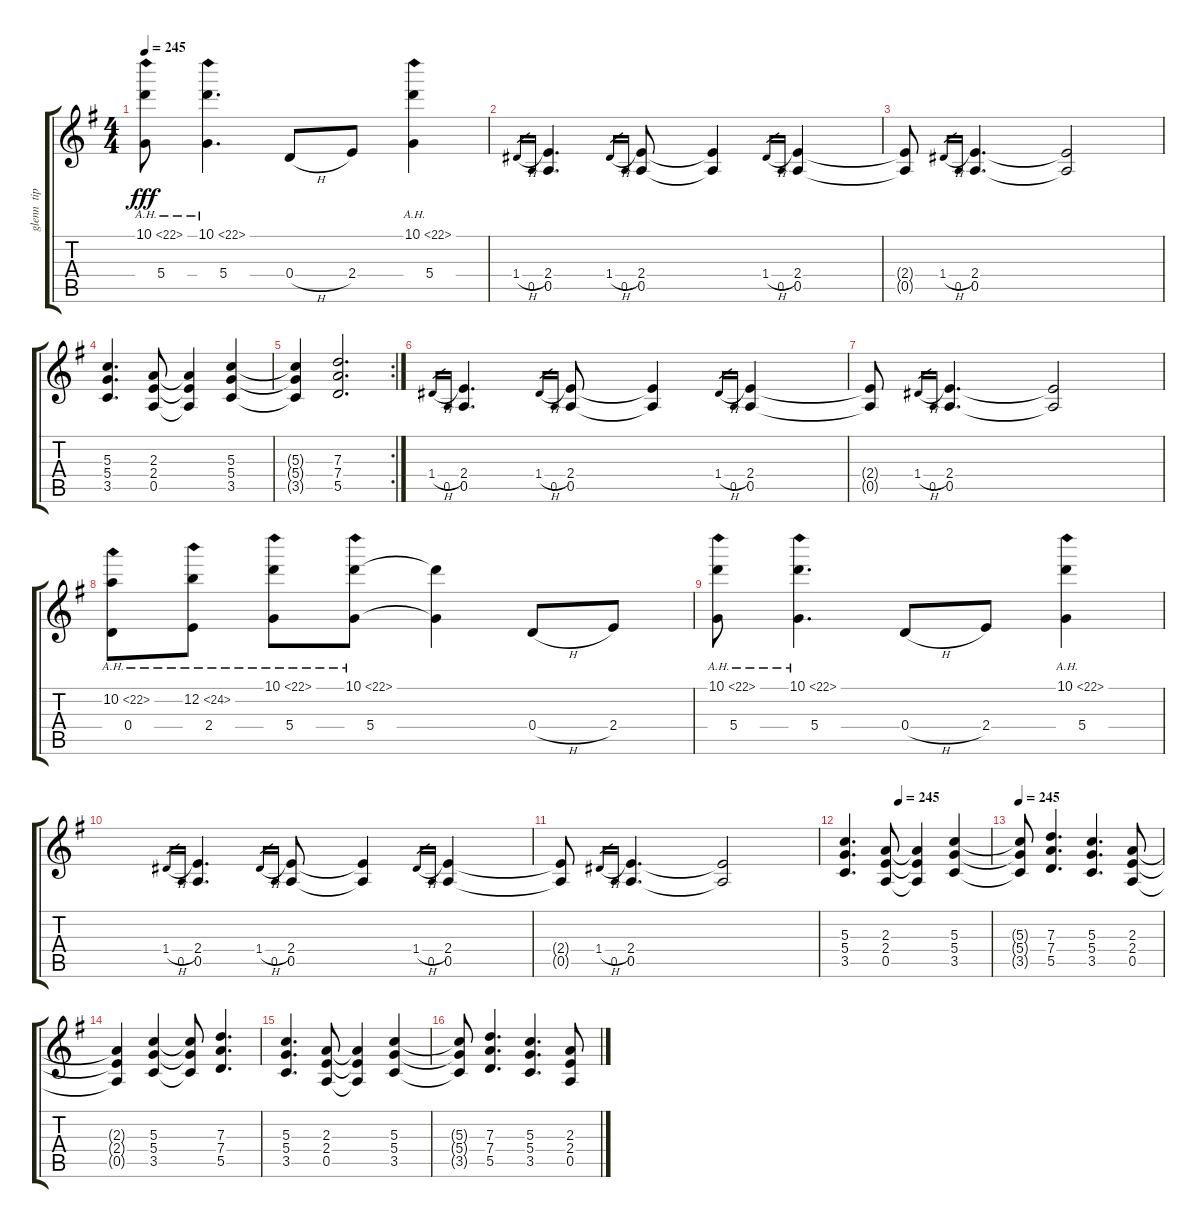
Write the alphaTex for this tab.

\track ("glenn  tipton" "glenn  tip") {instrument distortionguitar}
\staff {score tabs}
\tuning (E4 B3 G3 D3 A2 E2) {hide}
\ts (4 4)
\tempo 245
\clef g2
\ks g
(10.1{ah 12} 5.4).8{dy fff} (10.1{ah 12} 5.4).4{d} 0.4{h}.8 2.4.8 (10.1{ah 12} 5.4).4 |
1.4{h}.16{gr} 0.5.16{gr} (2.4 0.5).4{d} 1.4{h}.16{gr} 0.5.16{gr} (2.4 0.5).8 (2.4{t} 0.5{t}).4 1.4{h}.16{gr} 0.5.16{gr} (2.4 0.5).4 |
(2.4{t} 0.5{t}).8 1.4{h}.16{gr} 0.5.16{gr} (2.4 0.5).4{d} (2.4{t} 0.5{t}).2 |
(5.3 5.4 3.5).4{d} (2.3 2.4 0.5).8 (2.3{t} 2.4{t} 0.5{t}).4 (5.3 5.4 3.5).4 |
\rc 2
(5.3{t} 5.4{t} 3.5{t}).4 (7.3 7.4 5.5).2{d} |
1.4{h}.16{gr} 0.5.16{gr} (2.4 0.5).4{d} 1.4{h}.16{gr} 0.5.16{gr} (2.4 0.5).8 (2.4{t} 0.5{t}).4 1.4{h}.16{gr} 0.5.16{gr} (2.4 0.5).4 |
(2.4{t} 0.5{t}).8 1.4{h}.16{gr} 0.5.16{gr} (2.4 0.5).4{d} (2.4{t} 0.5{t}).2 |
(10.2{ah 12} 0.4).8 (12.2{ah 12} 2.4).8 (10.1{ah 12} 5.4).8 (10.1{ah 12} 5.4).8 (10.1{t} 5.4{t}).4 0.4{h}.8 2.4.8 |
(10.1{ah 12} 5.4).8 (10.1{ah 12} 5.4).4{d} 0.4{h}.8 2.4.8 (10.1{ah 12} 5.4).4 |
1.4{h}.16{gr} 0.5.16{gr} (2.4 0.5).4{d} 1.4{h}.16{gr} 0.5.16{gr} (2.4 0.5).8 (2.4{t} 0.5{t}).4 1.4{h}.16{gr} 0.5.16{gr} (2.4 0.5).4 |
(2.4{t} 0.5{t}).8 1.4{h}.16{gr} 0.5.16{gr} (2.4 0.5).4{d} (2.4{t} 0.5{t}).2 |
\tempo (245 0.375)
(5.3 5.4 3.5).4{d} (2.3 2.4 0.5).8 (2.3{t} 2.4{t} 0.5{t}).4 (5.3 5.4 3.5).4 |
\tempo 245
(5.3{t} 5.4{t} 3.5{t}).8 (7.3 7.4 5.5).4{d} (5.3 5.4 3.5).4{d} (2.3 2.4 0.5).8 |
(2.3{t} 2.4{t} 0.5{t}).4 (5.3 5.4 3.5).4 (5.3{t} 5.4{t} 3.5{t}).8 (7.3 7.4 5.5).4{d} |
(5.3 5.4 3.5).4{d} (2.3 2.4 0.5).8 (2.3{t} 2.4{t} 0.5{t}).4 (5.3 5.4 3.5).4 |
(5.3{t} 5.4{t} 3.5{t}).8 (7.3 7.4 5.5).4{d} (5.3 5.4 3.5).4{d} (2.3 2.4 0.5).8
